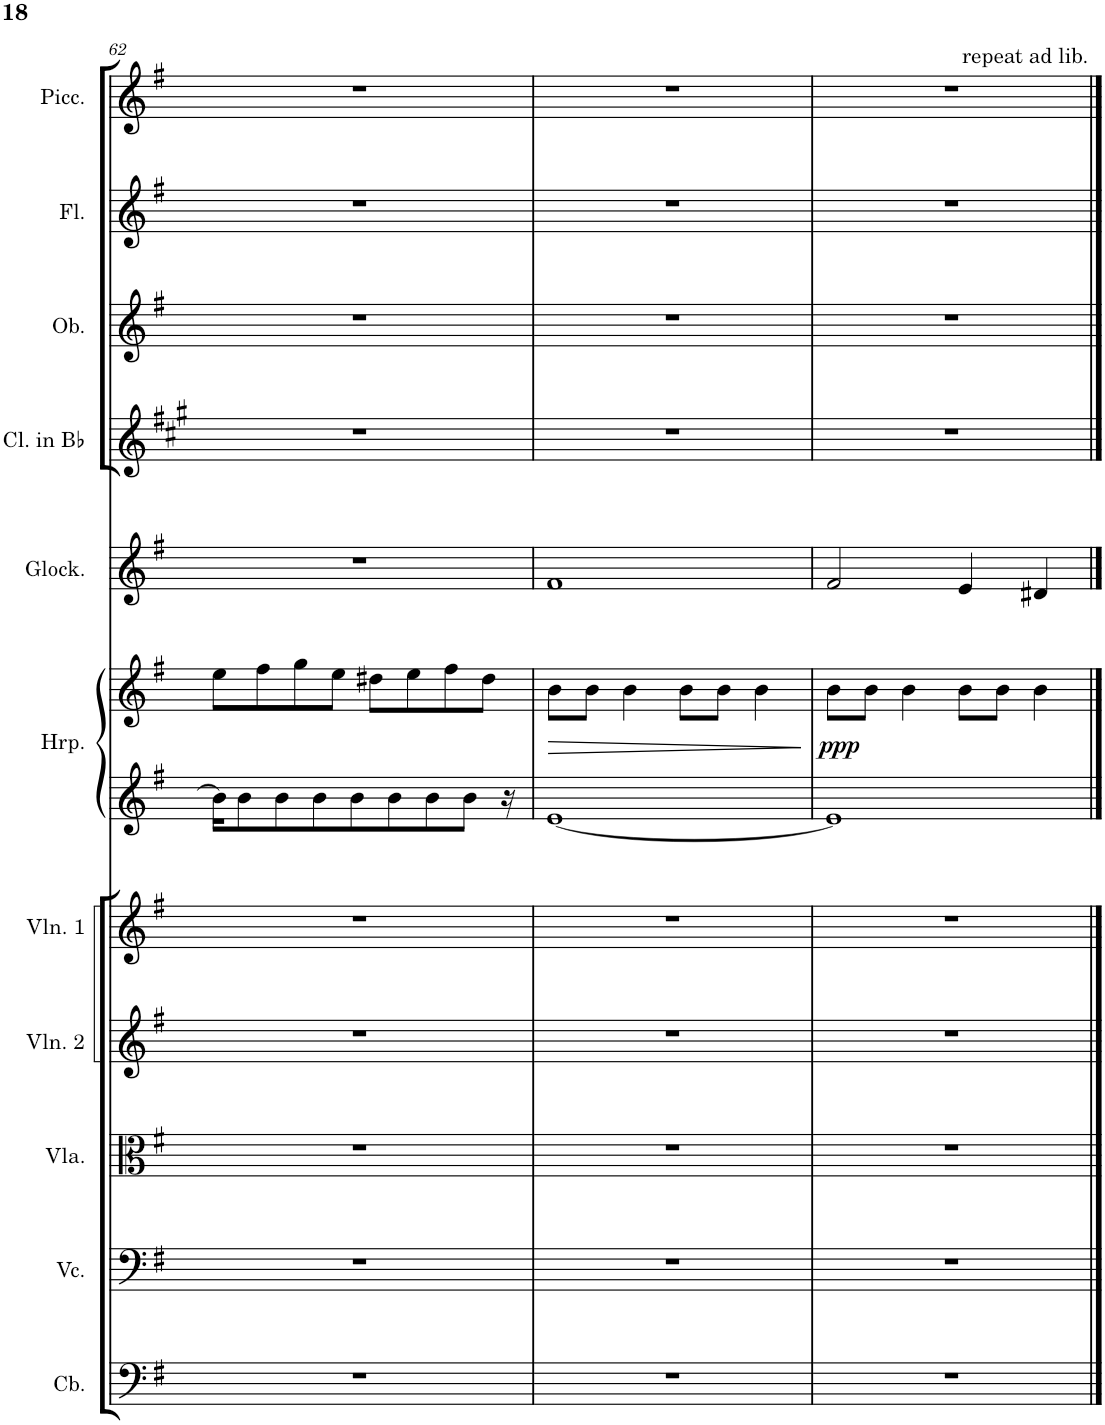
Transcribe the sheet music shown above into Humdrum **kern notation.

**kern	**kern	**kern	**kern	**kern	**kern	**kern	**dynam	**kern	**kern	**kern	**kern	**kern
*part11	*part10	*part9	*part8	*part7	*part6	*part6	*part6	*part5	*part4	*part3	*part2	*part1
*staff12	*staff11	*staff10	*staff9	*staff8	*staff7	*staff6	*staff6/7	*staff5	*staff4	*staff3	*staff2	*staff1
*I"Contrabass	*I"Violoncello	*I"Viola	*I"Violin II	*I"Violin I	*I"Harp	*	*	*I"Glockenspiel	*I"Clarinet in Bb	*I"Oboe	*I"Flute	*I"Piccolo
*I'Cb.	*I'Vc.	*I'Vla.	*I'Vln. 2	*I'Vln. 1	*I'Hrp.	*	*	*I'Glock.	*I'Cl. in Bb	*I'Ob.	*I'Fl.	*I'Picc.
!!LO:PB:g=z
*clefF4	*clefF4	*clefC3	*clefG2	*clefG2	*clefG2	*clefG2	*	*clefG2	*clefG2	*clefG2	*clefG2	*clefG2
*Trd7c12	*	*	*	*	*	*	*	*Trd-14c-24	*Trd1c2	*	*	*Trd-7c-12
*k[f#]	*k[f#]	*k[f#]	*k[f#]	*k[f#]	*k[f#]	*k[f#]	*	*k[f#]	*k[f#c#g#]	*k[f#]	*k[f#]	*k[f#]
*M4/4	*M4/4	*M4/4	*M4/4	*M4/4	*M4/4	*M4/4	*	*M4/4	*M4/4	*M4/4	*M4/4	*M4/4
=62	=62	=62	=62	=62	=62	=62	=62	=62	=62	=62	=62	=62
1r	1r	1r	1r	1r	16b\KL]	8ee\L	.	1r	1r	1r	1r	1r
.	.	.	.	.	8b\	.	.	.	.	.	.	.
.	.	.	.	.	.	8ff#\	.	.	.	.	.	.
.	.	.	.	.	8b\	.	.	.	.	.	.	.
.	.	.	.	.	.	8gg\	.	.	.	.	.	.
.	.	.	.	.	8b\	.	.	.	.	.	.	.
.	.	.	.	.	.	8ee\J	.	.	.	.	.	.
.	.	.	.	.	8b\	.	.	.	.	.	.	.
.	.	.	.	.	.	8dd#X\L	.	.	.	.	.	.
.	.	.	.	.	8b\	.	.	.	.	.	.	.
.	.	.	.	.	.	8ee\	.	.	.	.	.	.
.	.	.	.	.	8b\	.	.	.	.	.	.	.
.	.	.	.	.	.	8ff#\	.	.	.	.	.	.
.	.	.	.	.	8b\J	.	.	.	.	.	.	.
.	.	.	.	.	.	8dd#\J	.	.	.	.	.	.
.	.	.	.	.	16r	.	.	.	.	.	.	.
=63	=63	=63	=63	=63	=63	=63	=63	=63	=63	=63	=63	=63
!	!	!	!	!	!	!	!LO:HP:b	!	!	!	!	!
1r	1r	1r	1r	1r	[1e	8b\L	>	1f#	1r	1r	1r	1r
.	.	.	.	.	.	8b\J	.	.	.	.	.	.
.	.	.	.	.	.	4b\	.	.	.	.	.	.
.	.	.	.	.	.	8b\L	.	.	.	.	.	.
.	.	.	.	.	.	8b\J	.	.	.	.	.	.
.	.	.	.	.	.	4b\	.	.	.	.	.	.
.	.	.	.	.	.	.	]	.	.	.	.	.
=64	=64	=64	=64	=64	=64	=64	=64	=64	=64	=64	=64	=64
!	!	!	!	!	!	!	!LO:DY:b	!	!	!	!	!
*	*	*	*	*	*	*	*	*	*	*	*	*^
1r	1r	1r	1r	1r	1e]	8b\L	ppp	2f#/	1r	1r	1r	1r	2..ryy
.	.	.	.	.	.	8b\J	.	.	.	.	.	.	.
.	.	.	.	.	.	4b\	.	.	.	.	.	.	.
.	.	.	.	.	.	8b\L	.	4e/	.	.	.	.	.
.	.	.	.	.	.	8b\J	.	.	.	.	.	.	.
.	.	.	.	.	.	4b\	.	4d#X/	.	.	.	.	.
!	!	!	!	!	!	!	!	!	!	!	!	!	!LO:TX:a:t=repeat ad lib.
.	.	.	.	.	.	.	.	.	.	.	.	.	8ryy
*	*	*	*	*	*	*	*	*	*	*	*	*v	*v
==	==	==	==	==	==	==	==	==	==	==	==	==
*-	*-	*-	*-	*-	*-	*-	*-	*-	*-	*-	*-	*-
